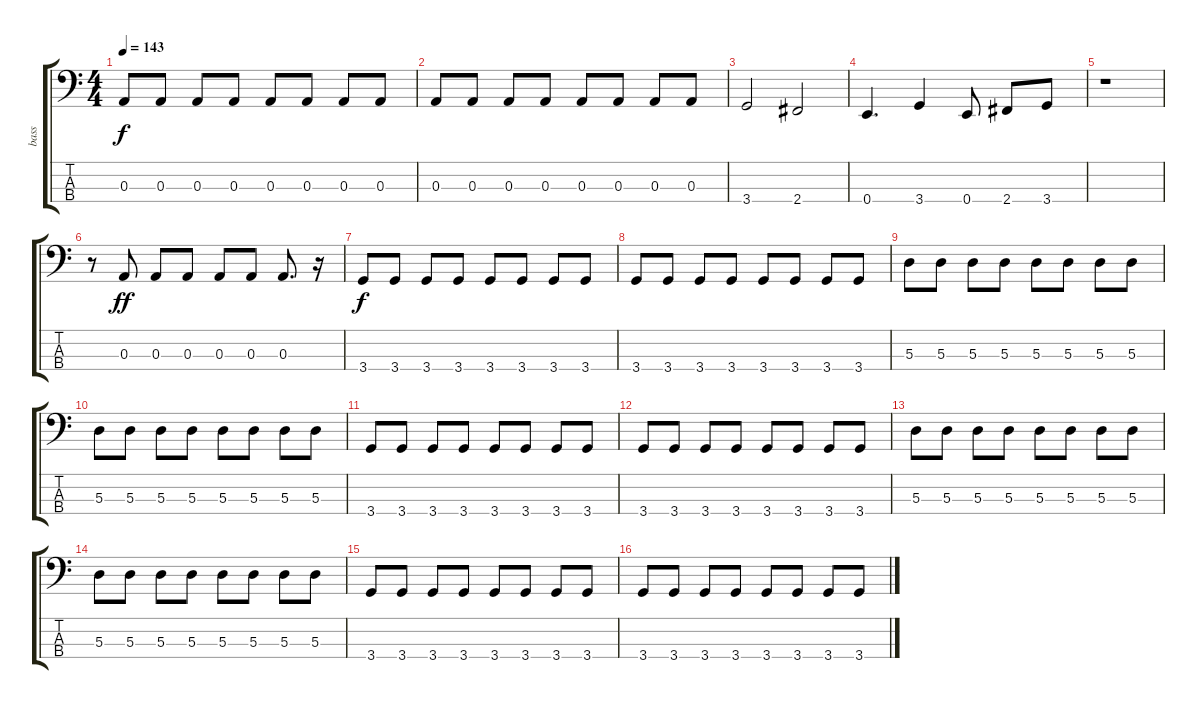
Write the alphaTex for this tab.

\track ("bass" "bass") {instrument electricbasspick}
\staff {score tabs}
\tuning (G2 D2 A1 E1) {hide}
\ts (4 4)
\tempo 143
\clef f4
\ks c
0.3.8{dy f} 0.3.8 0.3.8 0.3.8 0.3.8 0.3.8 0.3.8 0.3.8 |
0.3.8 0.3.8 0.3.8 0.3.8 0.3.8 0.3.8 0.3.8 0.3.8 |
3.4.2 2.4.2 |
0.4.4{d} 3.4.4 0.4.8 2.4.8 3.4.8 |
r.1 |
r.8 0.3.8{dy ff} 0.3.8 0.3.8 0.3.8 0.3.8 0.3.8{d} r.16 |
3.4.8{dy f} 3.4.8 3.4.8 3.4.8 3.4.8 3.4.8 3.4.8 3.4.8 |
3.4.8 3.4.8 3.4.8 3.4.8 3.4.8 3.4.8 3.4.8 3.4.8 |
5.3.8 5.3.8 5.3.8 5.3.8 5.3.8 5.3.8 5.3.8 5.3.8 |
5.3.8 5.3.8 5.3.8 5.3.8 5.3.8 5.3.8 5.3.8 5.3.8 |
3.4.8 3.4.8 3.4.8 3.4.8 3.4.8 3.4.8 3.4.8 3.4.8 |
3.4.8 3.4.8 3.4.8 3.4.8 3.4.8 3.4.8 3.4.8 3.4.8 |
5.3.8 5.3.8 5.3.8 5.3.8 5.3.8 5.3.8 5.3.8 5.3.8 |
5.3.8 5.3.8 5.3.8 5.3.8 5.3.8 5.3.8 5.3.8 5.3.8 |
3.4.8 3.4.8 3.4.8 3.4.8 3.4.8 3.4.8 3.4.8 3.4.8 |
3.4.8 3.4.8 3.4.8 3.4.8 3.4.8 3.4.8 3.4.8 3.4.8
